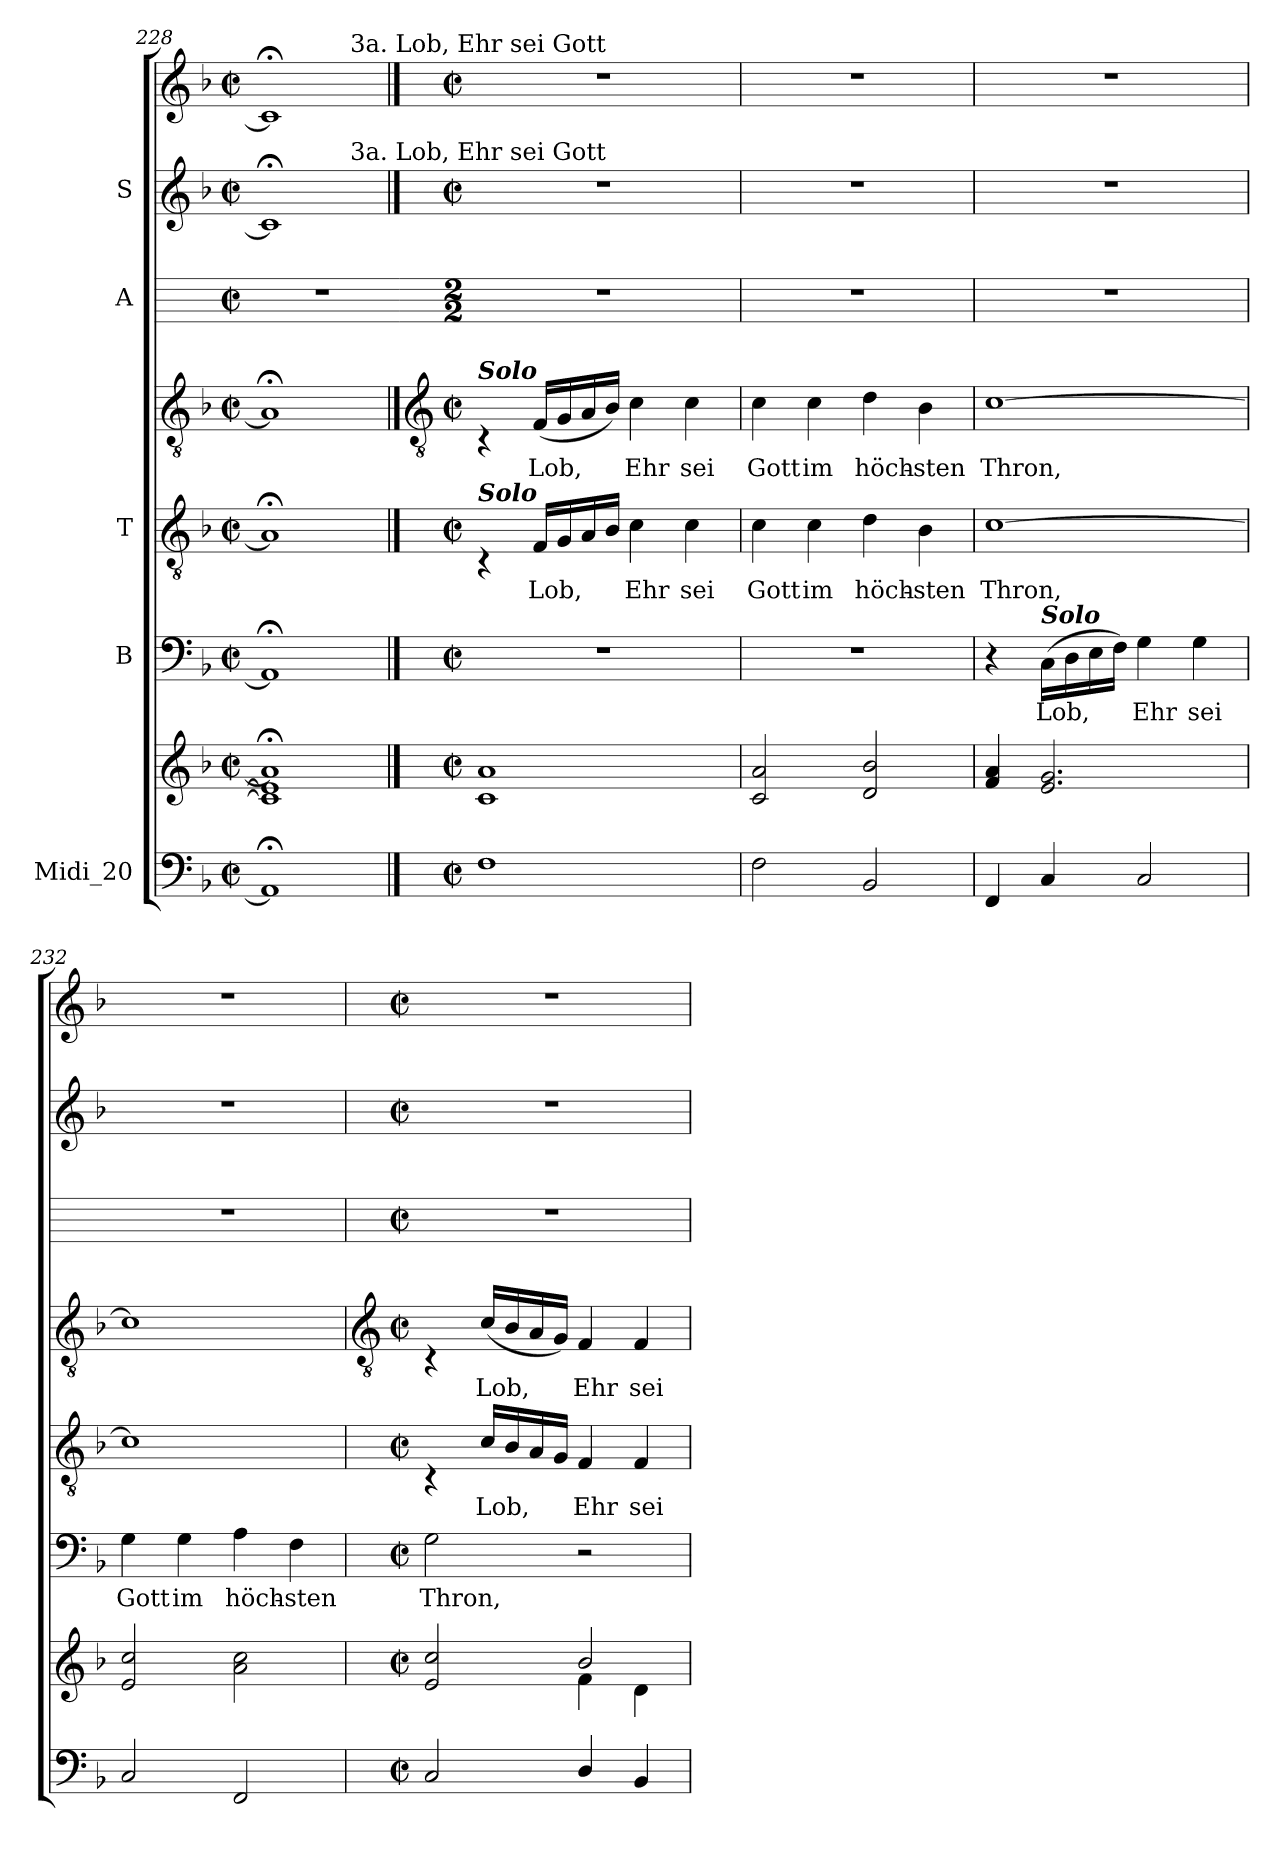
**kern	**kern	**kern	**text	**kern	**text	**kern	**text	**kern	**kern	**kern
*part5	*part5	*part4	*part4	*part3	*part3	*part3	*part3	*part2	*part1	*part1
*staff8	*staff7	*staff6	*staff6	*staff5	*staff5	*staff4	*staff4	*staff3	*staff2	*staff1
*I"Midi_20	*	*I"B	*	*I"T	*	*	*	*I"A	*I"S	*
*clefF4	*clefG2	*clefF4	*	*clefGv2	*	*clefGv2	*	*	*clefG2	*clefG2
*k[b-]	*k[b-]	*k[b-]	*	*k[b-]	*	*k[b-]	*	*	*k[b-]	*k[b-]
*F:	*F:	*F:	*	*F:	*	*F:	*	*	*F:	*F:
*M2/2	*M2/2	*M2/2	*	*M2/2	*	*M2/2	*	*M2/2	*M2/2	*M2/2
*met(c|)	*met(c|)	*met(c|)	*	*met(c|)	*	*met(c|)	*	*met(c|)	*met(c|)	*met(c|)
=228	=228	=228	=228	=228	=228	=228	=228	=228	=228	=228
*	*^	*	*	*	*	*	*	*	*	*
1AA;]	1a;<]	1c#\] 1e\]	1AA;<]	.	1A;<]	.	1A;<]	.	1r	1c#;<]	1c#;<]
!!LO:LB:g=z
==229	==229	==229	==229	==229	==229	==229	==229	==229	=229	==229	==229
*	*	*	*	*	*	*	*clefGv2	*	*	*	*
*M2/2	*M2/2	*	*M2/2	*	*M2/2	*	*M2/2	*	*M2/2	*M2/2	*M2/2
*met(c|)	*met(c|)	*	*met(c|)	*	*met(c|)	*	*met(c|)	*	*	*met(c|)	*met(c|)
!	!	!	!	!	!	!	!	!	!	!	!LO:TX:a:cj:t=3a. Lob, Ehr sei Gott
!	!	!	!	!	!	!	!	!	!	!LO:TX:a:cj:t=3a. Lob, Ehr sei Gott	!
!	!	!	!	!	!	!	!LO:TX:a:Bi:t=Solo	!	!	!	!
!	!	!	!	!	!LO:TX:a:Bi:t=Solo	!	!	!	!	!	!
1F	1c 1a	1ryy	1r	.	4rBB	.	4rBB	.	1r	1r	1r
!	!	!	!	!	!	!LO:LY:b	!	!LO:LY:b	!	!	!
.	.	.	.	.	16FLL	Lob,	(<16FLL	Lob,	.	.	.
.	.	.	.	.	16G	.	16G	.	.	.	.
.	.	.	.	.	16A	.	16A	.	.	.	.
.	.	.	.	.	16B-JJ	.	16B-JJ)	.	.	.	.
!	!	!	!	!	!	!LO:LY:b	!	!LO:LY:b	!	!	!
.	.	.	.	.	4c	Ehr	4c	Ehr	.	.	.
!	!	!	!	!	!	!LO:LY:b	!	!LO:LY:b	!	!	!
.	.	.	.	.	4c	sei	4c	sei	.	.	.
=230	=230	=230	=230	=230	=230	=230	=230	=230	=230	=230	=230
!	!	!	!	!	!	!LO:LY:b	!	!LO:LY:b	!	!	!
2F	2c 2a	1ryy	1r	.	4c	Gott	4c	Gott	1r	1r	1r
!	!	!	!	!	!	!LO:LY:b	!	!LO:LY:b	!	!	!
.	.	.	.	.	4c	im	4c	im	.	.	.
!	!	!	!	!	!	!LO:LY:b	!	!LO:LY:b	!	!	!
2BB-	2d 2b-	.	.	.	4d	höch-	4d	höch-	.	.	.
!	!	!	!	!	!	!LO:LY:b	!	!LO:LY:b	!	!	!
.	.	.	.	.	4B-	-sten	4B-	-sten	.	.	.
=231	=231	=231	=231	=231	=231	=231	=231	=231	=231	=231	=231
!	!	!	!	!	!	!LO:LY:b	!	!LO:LY:b	!	!	!
4FF	4f 4a	2ryy	4r	.	[1c	Thron,	[1c	Thron,	1r	1r	1r
!	!	!	!LO:TX:a:Bi:t=Solo	!	!	!	!	!	!	!	!
!	!	!	!	!LO:LY:b	!	!	!	!	!	!	!
4C	2.e 2.g	.	(>16CLL	Lob,	.	.	.	.	.	.	.
.	.	.	16D	.	.	.	.	.	.	.	.
.	.	.	16E	.	.	.	.	.	.	.	.
.	.	.	16FJJ)	.	.	.	.	.	.	.	.
!	!	!	!	!LO:LY:b	!	!	!	!	!	!	!
2C	.	2ryy	4G	Ehr	.	.	.	.	.	.	.
!	!	!	!	!LO:LY:b	!	!	!	!	!	!	!
.	.	.	4G	sei	.	.	.	.	.	.	.
=232	=232	=232	=232	=232	=232	=232	=232	=232	=232	=232	=232
!	!	!	!	!LO:LY:b	!	!	!	!	!	!	!
2C	2e 2cc	2ryy	4G	Gott	1c]	.	1c]	.	1r	1r	1r
!	!	!	!	!LO:LY:b	!	!	!	!	!	!	!
.	.	.	4G	im	.	.	.	.	.	.	.
!	!	!	!	!LO:LY:b	!	!	!	!	!	!	!
2FF	2a\ 2cc\	2ryy	4A	höch-	.	.	.	.	.	.	.
!	!	!	!	!LO:LY:b	!	!	!	!	!	!	!
.	.	.	4F	-sten	.	.	.	.	.	.	.
!!LO:LB:g=z
=233	=233	=233	=233	=233	=233	=233	=233	=233	=233	=233	=233
*	*	*	*	*	*	*	*clefGv2	*	*	*	*
*M2/2	*M2/2	*	*M2/2	*	*M2/2	*	*M2/2	*	*M2/2	*M2/2	*M2/2
*met(c|)	*met(c|)	*	*met(c|)	*	*met(c|)	*	*met(c|)	*	*met(c|)	*met(c|)	*met(c|)
!	!	!	!	!LO:LY:b	!	!	!	!	!	!	!
2C	2e 2cc	2ryy	2G	Thron,	4rBB	.	4rBB	.	1r	1r	1r
!	!	!	!	!	!	!LO:LY:b	!	!LO:LY:b	!	!	!
.	.	.	.	.	16cLL	Lob,	(<16cLL	Lob,	.	.	.
.	.	.	.	.	16B-	.	16B-	.	.	.	.
.	.	.	.	.	16A	.	16A	.	.	.	.
.	.	.	.	.	16GJJ	.	16GJJ)	.	.	.	.
!	!	!	!	!	!	!LO:LY:b	!	!LO:LY:b	!	!	!
4D/	2b-/	4f\	2r	.	4F	Ehr	4F	Ehr	.	.	.
!	!	!	!	!	!	!LO:LY:b	!	!LO:LY:b	!	!	!
4BB-	.	4d\	.	.	4F	sei	4F	sei	.	.	.
*	*v	*v	*	*	*	*	*	*	*	*	*
=	=	=	=	=	=	=	=	=	=	=
*-	*-	*-	*-	*-	*-	*-	*-	*-	*-	*-
